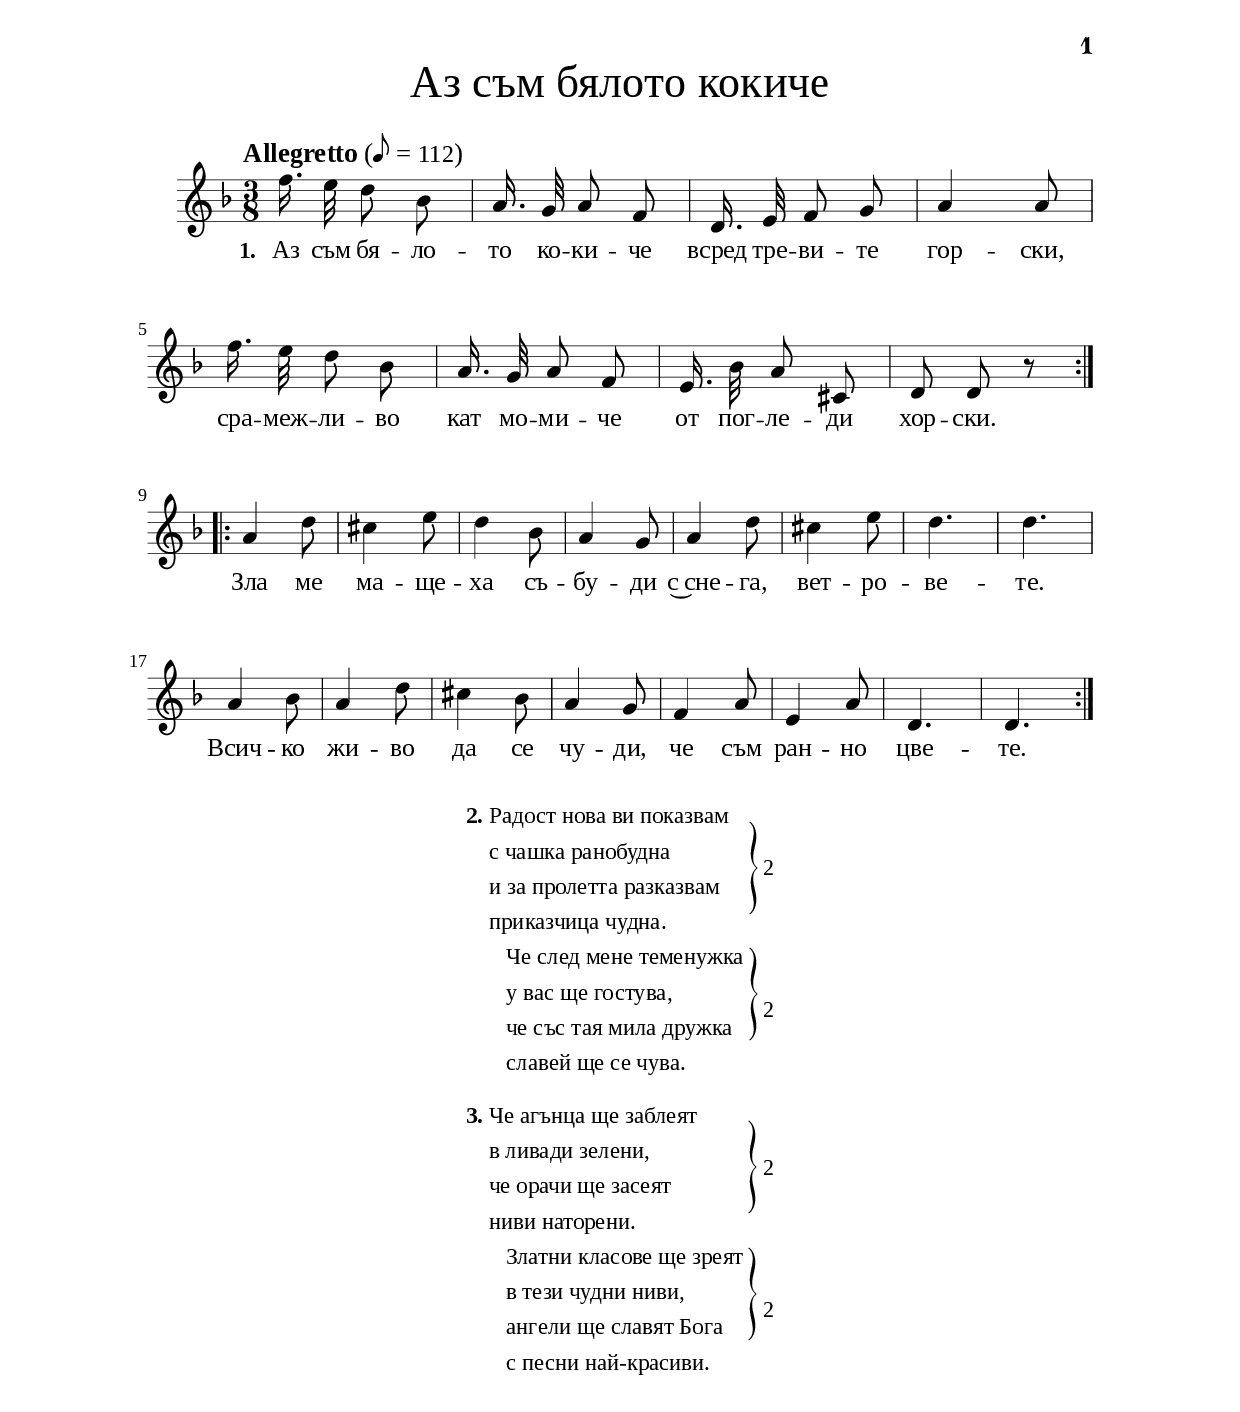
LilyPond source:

\version "2.24.4"

% include paper part and global functions
\include "include/globals.ily"

"rightBraces047" = \markup {
  \column {
    % repeat braces
    \translate #'(0 . -4.3 )
    \right-brace #45

    \translate #'(0 . -7.7 )
    \right-brace #45

  }
  \column {
    % repeat numbers
    \translate #'(0 . -5 )
    2

    \translate #'(0 . -13.7 )
    2
  }
}

\bookpart {
  \label #'ref047
  \tocItem \markup "Аз съм бялото кокиче"
  \include "include/bookpart-paper.ily"
  \score {
    \include "include/score-layout.ily"


    \new Voice \absolute  {
      \clef treble
      \key d \minor
      \time 3/8
      \tempoFunc "Allegretto" 8 "112"
      \autoBeamOff

      f''16. e''32 d''8 bes' | a'16. g'32 a'8 f' | d'16. e'32 f'8 g' | a'4 a'8 \break |
      f''16. e''32 d''8 bes' | a'16. g'32 a'8 f' | e'16. bes'32 a'8 cis' | d'8 d' r | \bar ":|." \break

      \bar ":|.|:"
      a'4 d''8 | cis''4 e''8 | d''4 bes'8 | a'4 g'8 | a'4 d''8 | cis''4 e''8 | d''4. |  d''4. \break | % 17
      a'4 bes'8 | a'4 d''8 | cis''4 bes'8 |  a'4 g'8 | f'4 a'8 | e'4 a'8 |  d'4. | d'4.
      \bar ":|." \break |
    }

    \addlyrics {
      \set stanza = "1. " Аз съм бя -- ло -- то ко -- ки -- че
      всред тре -- ви -- те гор -- ски,
      сра -- меж -- ли -- во кат мо -- ми -- че
      от пог -- ле -- ди хор -- ски. Зла ме ма -- ще -- ха съ -- бу -- ди
      с~сне -- га, вет -- ро -- ве -- те.
      Всич -- ко жи -- во да се чу -- ди,
      че съм ран -- но цве -- те.}
      \header {
        title = \titleFunc #'ref_desc_1 "Аз съм бялото кокиче" "Az săm bjaloto kokiče"
      }

      \midi{}

    } % score


    \markup \abs-fontsize #11 \override #`(baseline-skip . ,bgCoupletBaselineSkip) {

      \fill-line {
        \column {
          \line {
            \bold "2."
            \column {
              "Радост нова ви показвам"
              "с чашка ранобудна"
              "и за пролетта разказвам"
              "приказчица чудна."
              "   Че след мене теменужка"
              "   у вас ще гостува,"
              "   че със тая мила дружка"
              "   славей ще се чува."
            }\"rightBraces047"
          }
          \vspace #1
          \line {
            \bold "3."
            \column {
              "Че агънца ще заблеят"
              "в ливади зелени,"
              "че орачи ще засеят"
              "ниви наторени."
              "   Златни класове ще зреят"
              "   в тези чудни ниви,"
              "   ангели ще славят Бога"
              "   с песни най-красиви."
            }\"rightBraces047"
          }
        }
      }
    }




  } % bookpart
